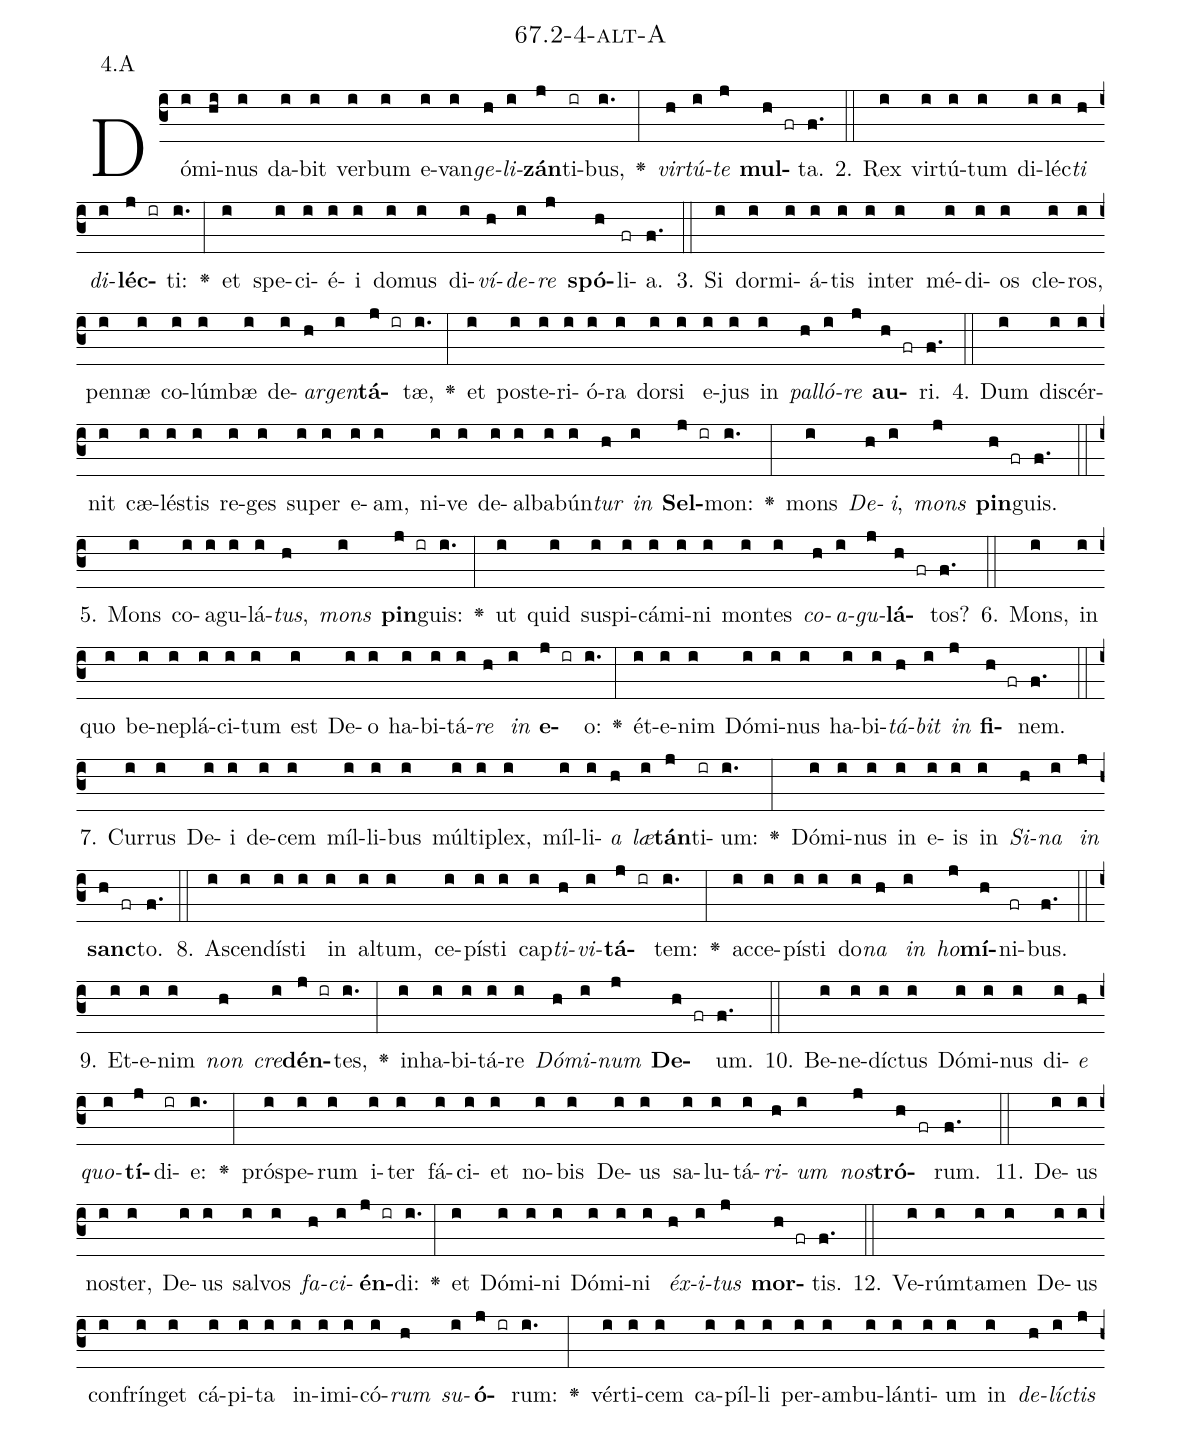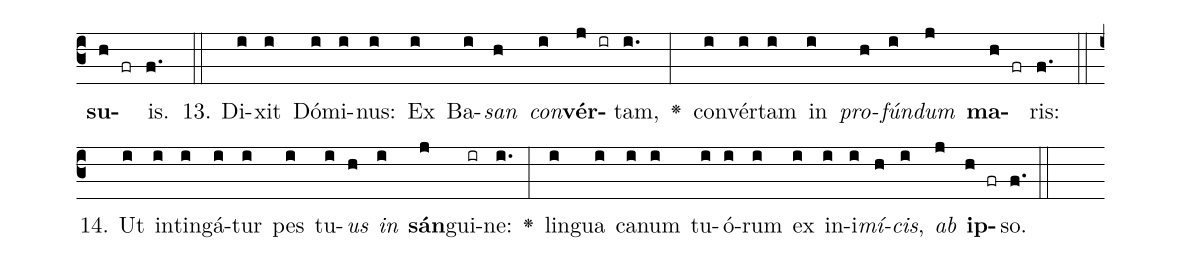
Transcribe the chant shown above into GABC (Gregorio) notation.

name: 67.2-4-alt-A;
annotation: 4.A;
%%
(c3)Dó(i)mi(hi)nus(i) da(i)bit(i) ver(i)bum(i) e(i)van(i)<i>ge</i>(h)<i>li</i>(i)<b>zán</b>(j)ti(ir)bus,(i.) <v>\greheightstar</v>(:) <i>vir</i>(h)<i>tú</i>(i)<i>te</i>(j) <b>mul</b>(h fr)ta.(f.) (::)
2. Rex(i) vir(i)tú(i)tum(i) di(i)léc(i)<i>ti</i>(h) <i>di</i>(i)<b>léc</b>(j ir)ti:(i.) <v>\greheightstar</v>(:) et(i) spe(i)ci(i)é(i)i(i) do(i)mus(i) di(i)<i>ví</i>(h)<i>de</i>(i)<i>re</i>(j) <b>spó</b>(h)li(fr)a.(f.) (::)
3. Si(i) dor(i)mi(i)á(i)tis(i) in(i)ter(i) mé(i)di(i)os(i) cle(i)ros,(i) pen(i)næ(i) co(i)lúm(i)bæ(i) de(i)<i>ar</i>(h)<i>gen</i>(i)<b>tá</b>(j ir)tæ,(i.) <v>\greheightstar</v>(:) et(i) post(i)e(i)ri(i)ó(i)ra(i) dor(i)si(i) e(i)jus(i) in(i) <i>pal</i>(h)<i>ló</i>(i)<i>re</i>(j) <b>au</b>(h fr)ri.(f.) (::)
4. Dum(i) di(i)scér(i)nit(i) cæ(i)lés(i)tis(i) re(i)ges(i) su(i)per(i) e(i)am,(i) ni(i)ve(i) de(i)al(i)ba(i)bún(i)<i>tur</i>(h) <i>in</i>(i) <b>Sel</b>(j ir)mon:(i.) <v>\greheightstar</v>(:) mons(i) <i>De</i>(h)<i>i</i>,(i) <i>mons</i>(j) <b>pin</b>(h fr)guis.(f.) (::)
5. Mons(i) co(i)a(i)gu(i)lá(i)<i>tus</i>,(h) <i>mons</i>(i) <b>pin</b>(j ir)guis:(i.) <v>\greheightstar</v>(:) ut(i) quid(i) su(i)spi(i)cá(i)mi(i)ni(i) mon(i)tes(i) <i>co</i>(h)<i>a</i>(i)<i>gu</i>(j)<b>lá</b>(h fr)tos?(f.) (::)
6. Mons,(i) in(i) quo(i) be(i)ne(i)plá(i)ci(i)tum(i) est(i) De(i)o(i) ha(i)bi(i)tá(i)<i>re</i>(h) <i>in</i>(i) <b>e</b>(j ir)o:(i.) <v>\greheightstar</v>(:) ét(i)e(i)nim(i) Dó(i)mi(i)nus(i) ha(i)bi(i)<i>tá</i>(h)<i>bit</i>(i) <i>in</i>(j) <b>fi</b>(h fr)nem.(f.) (::)
7. Cur(i)rus(i) De(i)i(i) de(i)cem(i) míl(i)li(i)bus(i) múl(i)ti(i)plex,(i) míl(i)li(i)<i>a</i>(h) <i>læ</i>(i)<b>tán</b>(j)ti(ir)um:(i.) <v>\greheightstar</v>(:) Dó(i)mi(i)nus(i) in(i) e(i)is(i) in(i) <i>Si</i>(h)<i>na</i>(i) <i>in</i>(j) <b>sanc</b>(h fr)to.(f.) (::)
8. A(i)scen(i)dís(i)ti(i) in(i) al(i)tum,(i) ce(i)pís(i)ti(i) cap(i)<i>ti</i>(h)<i>vi</i>(i)<b>tá</b>(j ir)tem:(i.) <v>\greheightstar</v>(:) ac(i)ce(i)pís(i)ti(i) do(i)<i>na</i>(h) <i>in</i>(i) <i>ho</i>(j)<b>mí</b>(h)ni(fr)bus.(f.) (::)
9. Et(i)e(i)nim(i) <i>non</i>(h) <i>cre</i>(i)<b>dén</b>(j ir)tes,(i.) <v>\greheightstar</v>(:) in(i)ha(i)bi(i)tá(i)re(i) <i>Dó</i>(h)<i>mi</i>(i)<i>num</i>(j) <b>De</b>(h fr)um.(f.) (::)
10. Be(i)ne(i)díc(i)tus(i) Dó(i)mi(i)nus(i) di(i)<i>e</i>(h) <i>quo</i>(i)<b>tí</b>(j)di(ir)e:(i.) <v>\greheightstar</v>(:) pró(i)spe(i)rum(i) i(i)ter(i) fá(i)ci(i)et(i) no(i)bis(i) De(i)us(i) sa(i)lu(i)tá(i)<i>ri</i>(h)<i>um</i>(i) <i>nos</i>(j)<b>tró</b>(h fr)rum.(f.) (::)
11. De(i)us(i) nos(i)ter,(i) De(i)us(i) sal(i)vos(i) <i>fa</i>(h)<i>ci</i>(i)<b>én</b>(j ir)di:(i.) <v>\greheightstar</v>(:) et(i) Dó(i)mi(i)ni(i) Dó(i)mi(i)ni(i) <i>éx</i>(h)<i>i</i>(i)<i>tus</i>(j) <b>mor</b>(h fr)tis.(f.) (::)
12. Ve(i)rúm(i)ta(i)men(i) De(i)us(i) con(i)frín(i)get(i) cá(i)pi(i)ta(i) in(i)i(i)mi(i)có(i)<i>rum</i>(h) <i>su</i>(i)<b>ó</b>(j ir)rum:(i.) <v>\greheightstar</v>(:) vér(i)ti(i)cem(i) ca(i)píl(i)li(i) per(i)am(i)bu(i)lán(i)ti(i)um(i) in(i) <i>de</i>(h)<i>líc</i>(i)<i>tis</i>(j) <b>su</b>(h fr)is.(f.) (::)
13. Di(i)xit(i) Dó(i)mi(i)nus:(i) Ex(i) Ba(i)<i>san</i>(h) <i>con</i>(i)<b>vér</b>(j ir)tam,(i.) <v>\greheightstar</v>(:) con(i)vér(i)tam(i) in(i) <i>pro</i>(h)<i>fún</i>(i)<i>dum</i>(j) <b>ma</b>(h fr)ris:(f.) (::)
14. Ut(i) in(i)tin(i)gá(i)tur(i) pes(i) tu(i)<i>us</i>(h) <i>in</i>(i) <b>sán</b>(j)gui(ir)ne:(i.) <v>\greheightstar</v>(:) lin(i)gua(i) ca(i)num(i) tu(i)ó(i)rum(i) ex(i) in(i)i(i)<i>mí</i>(h)<i>cis</i>,(i) <i>ab</i>(j) <b>ip</b>(h fr)so.(f.) (::)
